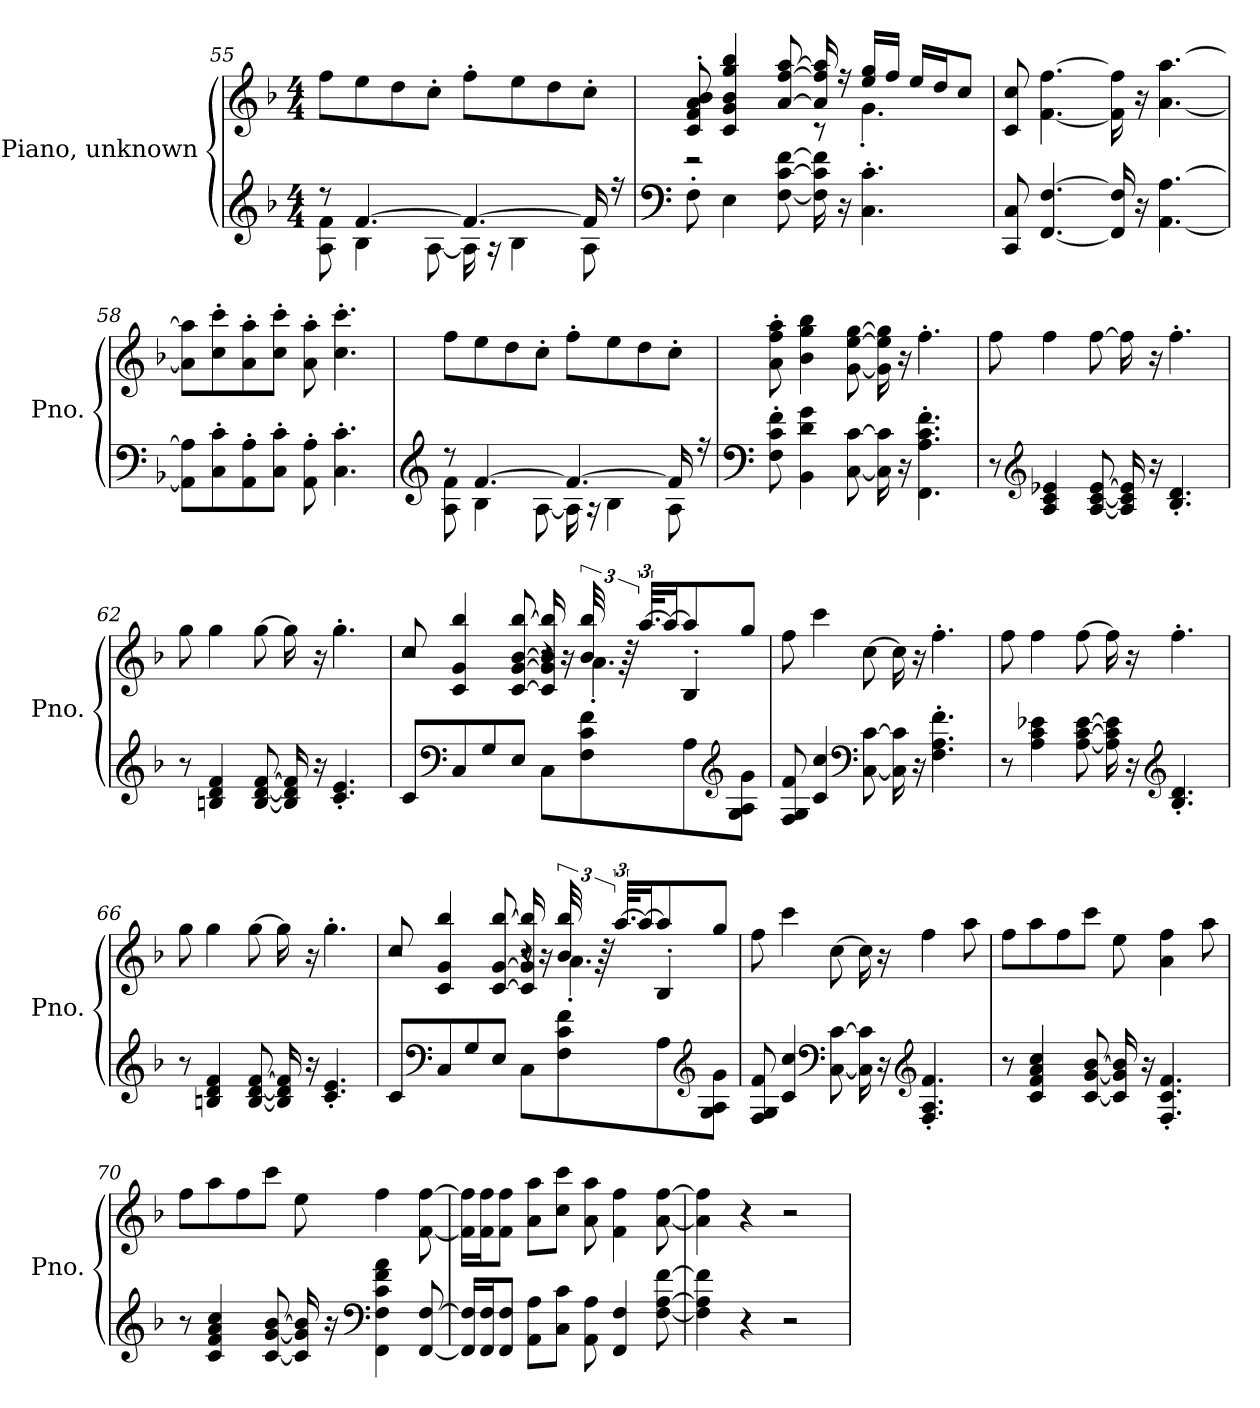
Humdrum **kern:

**kern	**kern
*part1	*part1
*staff2	*staff1
*I"Piano, unknown	*
*I'Pno.	*
!!LO:PB:g=z
*clefG2	*clefG2
*k[b-]	*k[b-]
*M4/4	*M4/4
=55	=55
*^	*
8r	8A\ 8f\	8ff\L
[4.f/	4B-\	8ee\
.	.	8dd\
.	[8A\	8cc'\J
4.f/_	16A\]	8ff'\L
.	16r	.
.	4B-\	8ee\
.	.	8dd\
16f/]	8A\	8cc'\J
16r	.	.
*v	*v	*
=56	=56
*clefF4	*
*	*^
8F'\	8c/' 8f/' 8a/' 8b-/'	2r
4E\	4c/ 4g/ 4b-/ 4gg/ 4bb-/	.
[8F\ [8c\ [8f\	[8a/ [8ff/ [8aa/	.
16F\] 16c\] 16f\]	16a/] 16ff/] 16aa/]	8r
16r	16r	.
4.C\' 4.c\'	16ee/ 16gg/LL	4.g'\
.	16ff/JJ	.
.	16ee/LL	.
.	16dd/J	.
.	8cc/J	.
*	*v	*v
=57	=57
8CC/ 8C/	8c/ 8cc/
[4.FF/ [4.F/	[4.f\ [4.ff\
16FF/] 16F/]	16f\] 16ff\]
16r	16r
[4.AA\ [4.A\	[4.a\ [4.aa\
=58	=58
8AA\] 8A\]L	8a\] 8aa\]L
8C\' 8c\'	8cc\' 8ccc\'
8AA\' 8A\'	8a\' 8aa\'
8C\' 8c\'J	8cc\' 8ccc\'J
8AA\' 8A\'	8a\' 8aa\'
4.C\' 4.c\'	4.cc\' 4.ccc\'
!!LO:LB:g=z
=59	=59
*clefG2	*
*^	*
8r	8A\ 8f\	8ff\L
[4.f/	4B-\	8ee\
.	.	8dd\
.	[8A\	8cc'\J
4.f/_	16A\]	8ff'\L
.	16r	.
.	4B-\	8ee\
.	.	8dd\
16f/]	8A\	8cc'\J
16r	.	.
*v	*v	*
=60	=60
*clefF4	*
8F\' 8c\' 8f\'	8a\' 8ff\' 8aa\'
4BB-\ 4d\ 4g\	4b-\ 4gg\ 4bb-\
[8C\ [8c\	[8g\ [8ee\ [8gg\
16C\] 16c\]	16g\] 16ee\] 16gg\]
16r	16r
4.FF\' 4.A\' 4.c\' 4.f\'	4.ff'\
=61	=61
8r	8ff\
*clefG2	*
4A/ 4c/ 4e-X/	4ff\
[8A/ [8c/ [8e-/	[8ff\
16A/] 16c/] 16e-/]	16ff\]
16r	16r
4.B-/' 4.d/'	4.ff'\
=62	=62
8r	8gg\
4Bn/ 4d/ 4f/	4gg\
[8B/ [8d/ [8f/	[8gg\
16B/] 16d/] 16f/]	16gg\]
16r	16r
4.c/' 4.e/'	4.gg'\
!!LO:LB:g=z
=63	=63
*	*^
*	*	*^
8c/L	8cc/	2r	2r
*clefF4	*	*	*
8C/	4c/ 4g/ 4bb-/	.	.
8G/	.	.	.
8E/J	[8c/ [8g/ [8b-/ [8bb-/	.	.
8C\L	16c/] 16g/] 16b-/] 16bb-/]	8r	4r
.	16r	.	.
8F\ 8c\ 8f\	48b-/ 48bb-/	4.a'\	.
.	96r	.	.
.	[48.aa/KLL	.	.
.	16aa/J_	.	.
8A\	8aa/]	.	4B-'/
*clefG2	*	*	*
8G\ 8A\ 8g\J	8gg/J	.	.
*	*v	*v	*v
=64	=64
8F/ 8G/ 8f/	8ff\
4c/ 4cc/	4ccc\
*clefF4	*
[8C\ [8c\	[8cc\
16C\] 16c\]	16cc\]
16r	16r
4.F\' 4.A\' 4.f\'	4.ff'\
=65	=65
8r	8ff\
4A\ 4c\ 4e-X\	4ff\
[8A\ [8c\ [8e-\	[8ff\
16A\] 16c\] 16e-\]	16ff\]
16r	16r
*clefG2	*
4.B-/' 4.d/'	4.ff'\
!!LO:LB:g=z
=66	=66
8r	8gg\
4Bn/ 4d/ 4f/	4gg\
[8B/ [8d/ [8f/	[8gg\
16B/] 16d/] 16f/]	16gg\]
16r	16r
4.c/' 4.e/'	4.gg'\
=67	=67
*	*^
*	*	*^
8c/L	8cc/	2r	2r
*clefF4	*	*	*
8C/	4c/ 4g/ 4bb-/	.	.
8G/	.	.	.
8E/J	[8c/ [8g/ [8bb-/	.	.
8C\L	16c/] 16g/] 16bb-/]	8r	4r
.	16r	.	.
8F\ 8c\ 8f\	48b-/ 48bb-/	4.a'\	.
.	96r	.	.
.	[48.aa/KLL	.	.
.	16aa/J_	.	.
8A\	8aa/]	.	4B-'/
*clefG2	*	*	*
8G\ 8A\ 8g\J	8gg/J	.	.
*	*v	*v	*v
=68	=68
8F/ 8G/ 8f/	8ff\
4c/ 4cc/	4ccc\
*clefF4	*
[8C\ [8c\	[8cc\
16C\] 16c\]	16cc\]
16r	16r
*clefG2	*
4.F/' 4.A/' 4.f/'	4ff\
.	8aa\
!!LO:LB:g=z
=69	=69
8r	8ff\L
4c/ 4f/ 4a/ 4cc/	8aa\
.	8ff\
[8c/ [8g/ [8b-/	8ccc\J
16c/] 16g/] 16b-/]	8ee\
16r	.
4.F/' 4.c/' 4.f/'	4a\ 4ff\
.	8aa\
=70	=70
8r	8ff\L
4c/ 4f/ 4a/ 4cc/	8aa\
.	8ff\
[8c/ [8g/ [8b-/	8ccc\J
16c/] 16g/] 16b-/]	8ee\
16r	.
*clefF4	*
4FF\ 4F\ 4c\ 4f\ 4a\	4ff\
[8FF/ [8F/	[8f\ [8ff\
=71	=71
16FF/] 16F/]LL	16f\] 16ff\]LL
16FF/ 16F/J	16f\ 16ff\J
8FF/ 8F/J	8f\ 8ff\J
8AA\ 8A\L	8a\ 8aa\L
8C\ 8c\J	8cc\ 8ccc\J
8AA\ 8A\	8a\ 8aa\
4FF/ 4F/	4f\ 4ff\
[8F\ [8A\ [8f\	[8a\ [8ff\
=72	=72
4F\] 4A\] 4f\]	4a\] 4ff\]
4r	4r
2r	2r
=	=
*-	*-
